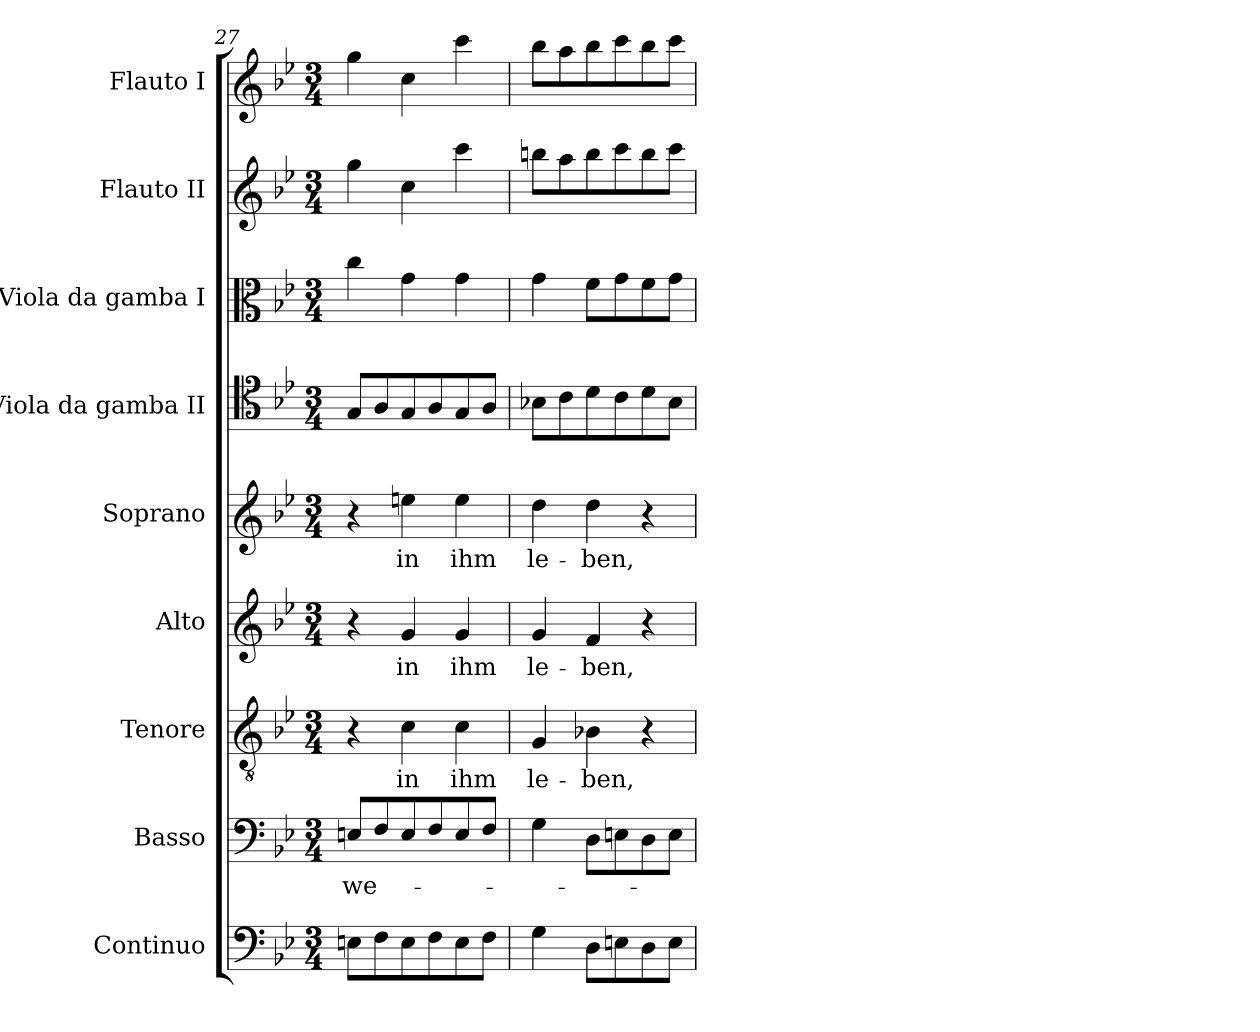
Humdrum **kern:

**kern	**kern	**text	**kern	**text	**kern	**text	**kern	**text	**kern	**kern	**kern	**kern
*part9	*part8	*part8	*part7	*part7	*part6	*part6	*part5	*part5	*part4	*part3	*part2	*part1
*staff9	*staff8	*staff8	*staff7	*staff7	*staff6	*staff6	*staff5	*staff5	*staff4	*staff3	*staff2	*staff1
*I"Continuo	*I"Basso	*	*I"Tenore	*	*I"Alto	*	*I"Soprano	*	*I"Viola da gamba II	*I"Viola da gamba I	*I"Flauto II	*I"Flauto I
*clefF4	*clefF4	*	*clefGv2	*	*clefG2	*	*clefG2	*	*clefC4	*clefC3	*clefG2	*clefG2
*	*	*	*ITrd7c12	*	*	*	*	*	*	*	*	*
*k[b-e-]	*k[b-e-]	*	*k[b-e-]	*	*k[b-e-]	*	*k[b-e-]	*	*k[b-e-]	*k[b-e-]	*k[b-e-]	*k[b-e-]
*B-:	*B-:	*	*B-:	*	*B-:	*	*B-:	*	*B-:	*B-:	*B-:	*B-:
*M3/4	*M3/4	*	*M3/4	*	*M3/4	*	*M3/4	*	*M3/4	*M3/4	*M3/4	*M3/4
=27	=27	=27	=27	=27	=27	=27	=27	=27	=27	=27	=27	=27
!	!	!LO:LY:b:color=#000000	!	!	!	!	!	!	!	!	!	!
8Eni\L	8Eni/L	we-	4r	.	4r	.	4r	.	8Gi/L	4cci\	4ggi\	4ggi\
8Fi\	8Fi/	.	.	.	.	.	.	.	8Ai/	.	.	.
!	!	!	!	!LO:LY:b:color=#000000	!	!	!	!	!	!	!	!
!	!	!	!	!	!	!LO:LY:b:color=#000000	!	!	!	!	!	!
!	!	!	!	!	!	!	!	!LO:LY:b:color=#000000	!	!	!	!
8Ei\	8Ei/	.	4Ci\	in	4gi/	in	4eeni\	in	8Gi/	4gi\	4cci\	4cci\
8Fi\	8Fi/	.	.	.	.	.	.	.	8Ai/	.	.	.
!	!	!	!	!LO:LY:b:color=#000000	!	!	!	!	!	!	!	!
!	!	!	!	!	!	!LO:LY:b:color=#000000	!	!	!	!	!	!
!	!	!	!	!	!	!	!	!LO:LY:b:color=#000000	!	!	!	!
8Ei\	8Ei/	.	4Ci\	ihm	4gi/	ihm	4eei\	ihm	8Gi/	4gi\	4ccci\	4ccci\
8Fi\J	8Fi/J	.	.	.	.	.	.	.	8Ai/J	.	.	.
!!LO:PB:g=z
=28	=28	=28	=28	=28	=28	=28	=28	=28	=28	=28	=28	=28
!	!	!	!	!LO:LY:b:color=#000000	!	!	!	!	!	!	!	!
!	!	!	!	!	!	!LO:LY:b:color=#000000	!	!	!	!	!	!
!	!	!	!	!	!	!	!	!LO:LY:b:color=#000000	!	!	!	!
4Gi\	4Gi\	.	4GGi/	le-	4gi/	le-	4ddi\	le-	8B-Xi\L	4gi\	8bbni\L	8bb-i\L
.	.	.	.	.	.	.	.	.	8ci\	.	8aai\	8aai\
!	!	!	!	!LO:LY:b:color=#000000	!	!	!	!	!	!	!	!
!	!	!	!	!	!	!LO:LY:b:color=#000000	!	!	!	!	!	!
!	!	!	!	!	!	!	!	!LO:LY:b:color=#000000	!	!	!	!
8Di\L	8Di\L	.	4BB-Xi\	-ben,	4fi/	-ben,	4ddi\	-ben,	8di\	8fi\L	8bbi\	8bb-i\
8Eni\	8Eni\	.	.	.	.	.	.	.	8ci\	8gi\	8ccci\	8ccci\
8Di\	8Di\	.	4r	.	4r	.	4r	.	8di\	8fi\	8bbi\	8bb-i\
8Ei\J	8Ei\J	.	.	.	.	.	.	.	8B-i\J	8gi\J	8ccci\J	8ccci\J
=	=	=	=	=	=	=	=	=	=	=	=	=
*-	*-	*-	*-	*-	*-	*-	*-	*-	*-	*-	*-	*-
